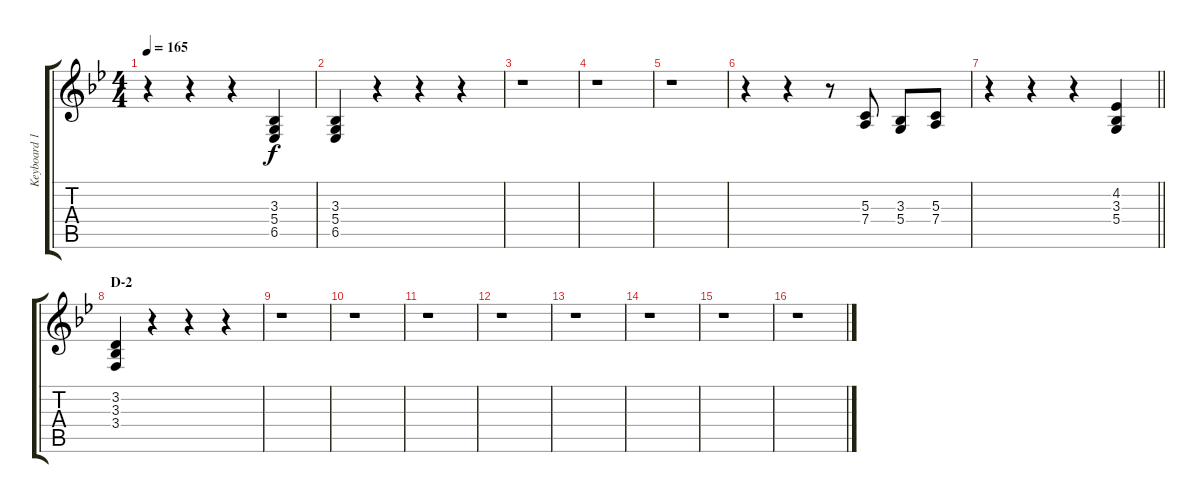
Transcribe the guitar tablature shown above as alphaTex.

\track ("Keyboard 1" "Keyboard 1") {instrument electricgrandpiano}
\staff {score tabs}
\tuning (E4 B3 G3 D3 A2 E2) {hide}
\ts (4 4)
\tempo 165
\clef g2
\ks bb
r.4{dy f} r.4 r.4 (3.3 5.4 6.5).4 |
(3.3 5.4 6.5).4 r.4 r.4 r.4 |
r.1 |
r.1 |
r.1 |
r.4 r.4 r.8 (5.3 7.4).8 (3.3 5.4).8 (5.3 7.4).8 |
\barLineRight lightlight
r.4 r.4 r.4 (4.2 3.3 5.4).4 |
\section ("" "D-2")
(3.2 3.3 3.4).4 r.4 r.4 r.4 |
r.1 |
r.1 |
r.1 |
r.1 |
r.1 |
r.1 |
r.1 |
r.1
